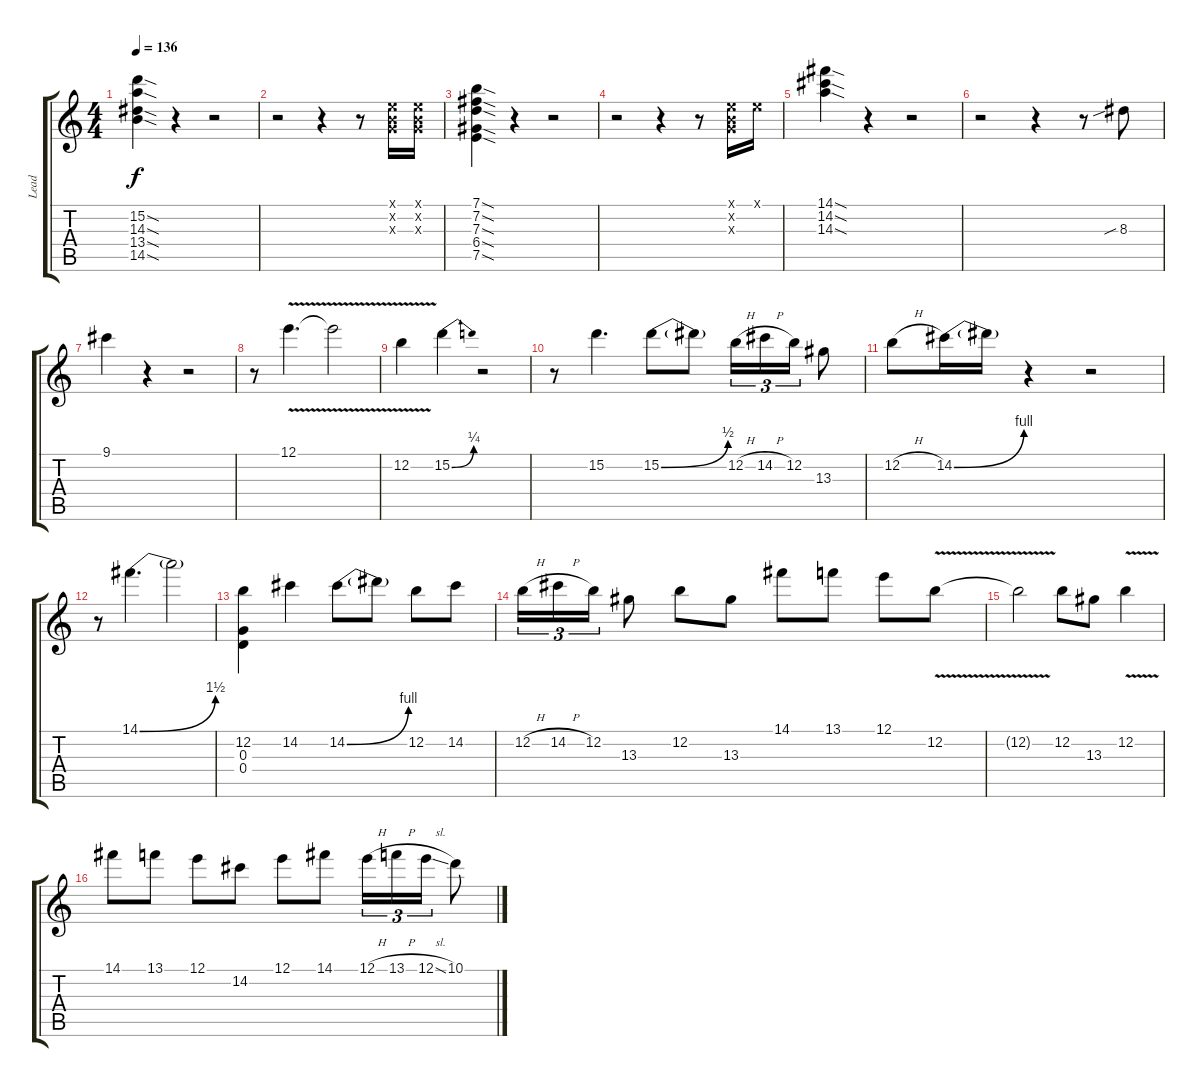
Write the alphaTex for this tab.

\track ("Lead" "Lead") {instrument distortionguitar}
\staff {score tabs}
\tuning (E4 B3 G3 D3 A2 E2) {hide}
\ts (4 4)
\tempo 136
\clef g2
\ks c
(15.2{sod} 14.3{sod} 13.4{sod} 14.5{sod}).4{dy f} r.4 r.2 |
r.2 r.4 r.8 (0.1{x} 0.2{x} 0.3{x}).16 (0.1{x} 0.2{x} 0.3{x}).16 |
(7.1{sod} 7.2{sod} 7.3{sod} 6.4{sod} 7.5{sod}).4 r.4 r.2 |
r.2 r.4 r.8 (0.1{x} 0.2{x} 0.3{x}).16 0.1{x}.16 |
(14.1{sod} 14.2{sod} 14.3{sod}).4 r.4 r.2 |
r.2 r.4 r.8 8.3{sib}.8 |
9.1.4 r.4 r.2 |
r.8 12.1{v}.4{d} 12.1{t}.2 |
12.2{v}.4 15.2{be (bend 0 0 60 1)}.4 r.2 |
r.8 15.2.4{d} 15.2{be (bend 0 0 60 2)}.8 15.2{t}.8 12.2{h}.16{tu (3 2)} 14.2{h}.16{tu (3 2)} 12.2.16{tu (3 2)} 13.3.8 |
12.2{h}.8 14.2{be (bend 0 0 60 4)}.16 14.2{t}.16 r.4 r.2 |
r.8 14.1{be (bend 0 0 60 6)}.4{d} 14.1{t}.2 |
(12.2 0.3 0.4).4 14.2.4 14.2{be (bend 0 0 60 4)}.8 14.2{t}.8 12.2.8 14.2.8 |
12.2{h}.16{tu (3 2)} 14.2{h}.16{tu (3 2)} 12.2.16{tu (3 2)} 13.3.8 12.2.8 13.3.8 14.1.8 13.1.8 12.1.8 12.2{v}.8 |
12.2{t}.2 12.2.8 13.3.8 12.2{v}.4 |
14.1.8 13.1.8 12.1.8 14.2.8 12.1.8 14.1.8 12.1{h}.16{tu (3 2)} 13.1{h}.16{tu (3 2)} 12.1{sl}.16{tu (3 2)} 10.1.8
